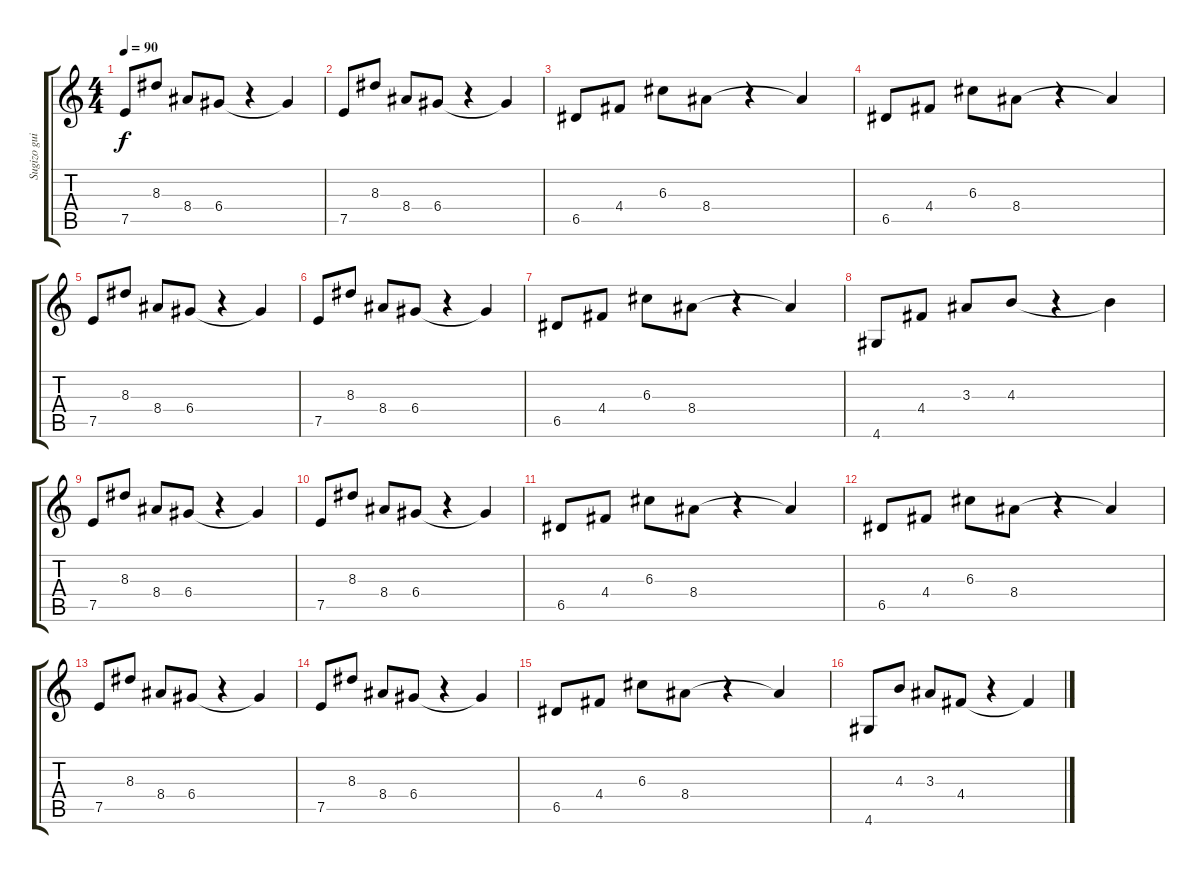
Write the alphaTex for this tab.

\track ("Sugizo guitar" "Sugizo gui") {instrument acousticguitarsteel}
\staff {score tabs}
\tuning (E4 B3 G3 D3 A2 E2) {hide}
\ts (4 4)
\tempo 90
\clef g2
\ks c
7.5.8{dy f} 8.3.8 8.4.8 6.4.8 r.4 6.4{t}.4 |
7.5.8 8.3.8 8.4.8 6.4.8 r.4 6.4{t}.4 |
6.5.8 4.4.8 6.3.8 8.4.8 r.4 8.4{t}.4 |
6.5.8 4.4.8 6.3.8 8.4.8 r.4 8.4{t}.4 |
7.5.8 8.3.8 8.4.8 6.4.8 r.4 6.4{t}.4 |
7.5.8 8.3.8 8.4.8 6.4.8 r.4 6.4{t}.4 |
6.5.8 4.4.8 6.3.8 8.4.8 r.4 8.4{t}.4 |
4.6.8 4.4.8 3.3.8 4.3.8 r.4 4.3{t}.4 |
7.5.8 8.3.8 8.4.8 6.4.8 r.4 6.4{t}.4 |
7.5.8 8.3.8 8.4.8 6.4.8 r.4 6.4{t}.4 |
6.5.8 4.4.8 6.3.8 8.4.8 r.4 8.4{t}.4 |
6.5.8 4.4.8 6.3.8 8.4.8 r.4 8.4{t}.4 |
7.5.8 8.3.8 8.4.8 6.4.8 r.4 6.4{t}.4 |
7.5.8 8.3.8 8.4.8 6.4.8 r.4 6.4{t}.4 |
6.5.8 4.4.8 6.3.8 8.4.8 r.4 8.4{t}.4 |
4.6.8 4.3.8 3.3.8 4.4.8 r.4 4.4{t}.4
